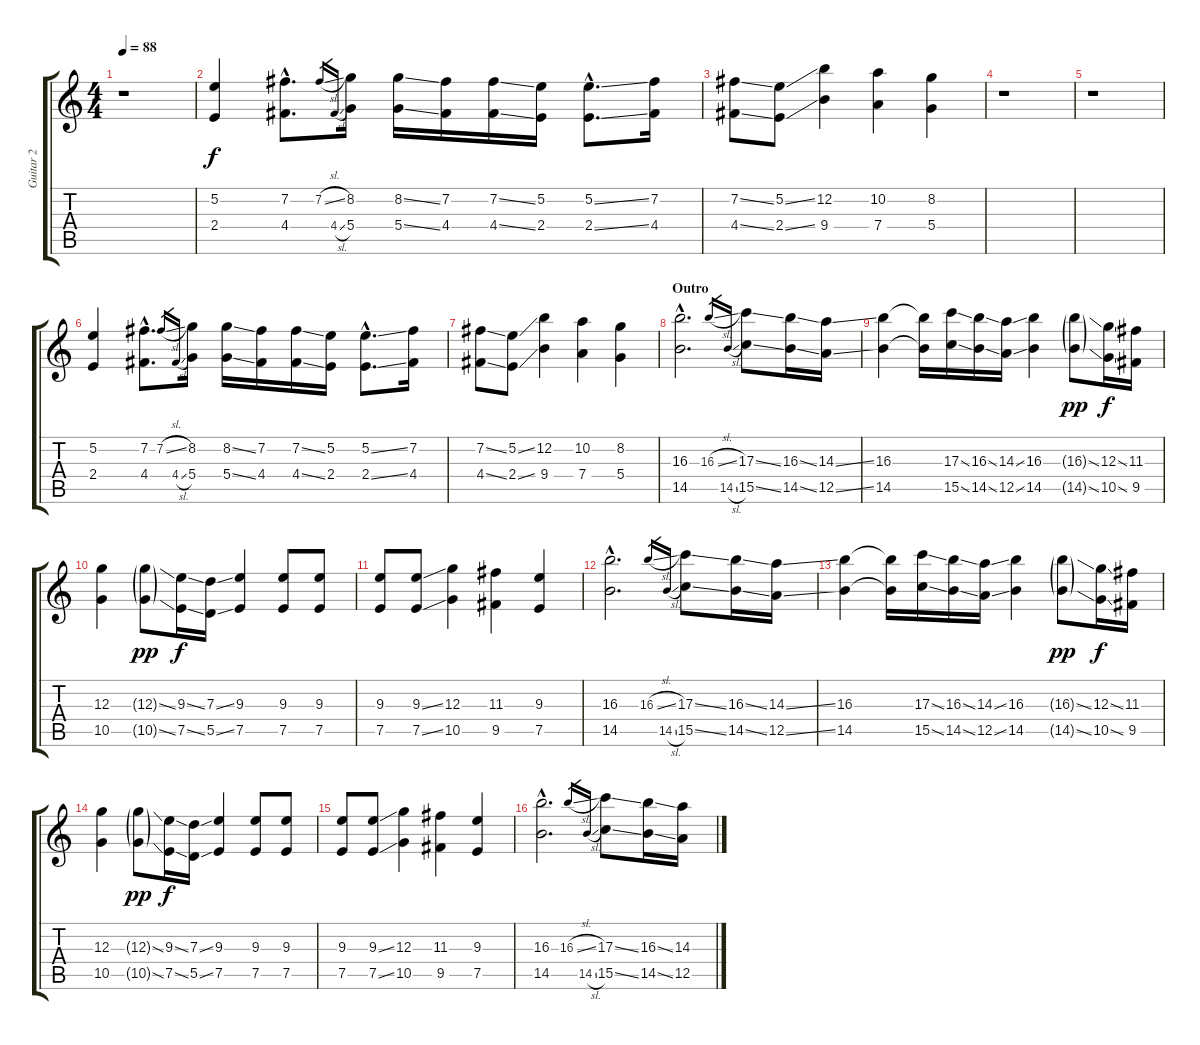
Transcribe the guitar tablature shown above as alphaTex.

\track ("Guitar 2" "Guitar 2") {instrument distortionguitar}
\staff {score tabs}
\tuning (E4 B3 G3 D3 A2 E2) {hide}
\ts (4 4)
\tempo 88
\clef g2
\ks c
r.1{dy f} |
(5.2 2.4).4 (7.2{hac} 4.4{hac}).8{d} 7.2{sl}.16{gr} 4.4{sl}.16{gr} (8.2 5.4).16 (8.2{ss} 5.4{ss}).16 (7.2 4.4).16 (7.2{ss} 4.4{ss}).16 (5.2 2.4).16 (5.2{ss hac} 2.4{ss hac}).8{d} (7.2 4.4).16 |
(7.2{ss} 4.4{ss}).8 (5.2{ss} 2.4{ss}).8 (12.2 9.4).4 (10.2 7.4).4 (8.2 5.4).4 |
r.1 |
r.1 |
(5.2 2.4).4 (7.2{hac} 4.4{hac}).8{d} 7.2{sl}.16{gr} 4.4{sl}.16{gr} (8.2 5.4).16 (8.2{ss} 5.4{ss}).16 (7.2 4.4).16 (7.2{ss} 4.4{ss}).16 (5.2 2.4).16 (5.2{ss hac} 2.4{ss hac}).8{d} (7.2 4.4).16 |
(7.2{ss} 4.4{ss}).8 (5.2{ss} 2.4{ss}).8 (12.2 9.4).4 (10.2 7.4).4 (8.2 5.4).4 |
\section ("" "Outro")
(16.3{hac} 14.5{hac}).2{d} 16.3{sl}.16{gr} 14.5{sl}.16{gr} (17.3{ss} 15.5{ss}).8 (16.3{ss} 14.5{ss}).16 (14.3{ss} 12.5{ss}).16 |
(16.3 14.5).4 (16.3{t} 14.5{t}).16 (17.3{ss} 15.5{ss}).16 (16.3{ss} 14.5{ss}).16 (14.3{ss} 12.5{ss}).16 (16.3 14.5).4 (16.3{ss g} 14.5{ss g}).8{dy pp} (12.3{ss} 10.5{ss}).16{dy f} (11.3 9.5).16 |
(12.3 10.5).4 (12.3{ss g} 10.5{ss g}).8{dy pp} (9.3{ss} 7.5{ss}).16{dy f} (7.3{ss} 5.5{ss}).16 (9.3 7.5).4 (9.3 7.5).8 (9.3 7.5).8 |
(9.3 7.5).8 (9.3{ss} 7.5{ss}).8 (12.3 10.5).4 (11.3 9.5).4 (9.3 7.5).4 |
(16.3{hac} 14.5{hac}).2{d} 16.3{sl}.16{gr} 14.5{sl}.16{gr} (17.3{ss} 15.5{ss}).8 (16.3{ss} 14.5{ss}).16 (14.3{ss} 12.5{ss}).16 |
(16.3 14.5).4 (16.3{t} 14.5{t}).16 (17.3{ss} 15.5{ss}).16 (16.3{ss} 14.5{ss}).16 (14.3{ss} 12.5{ss}).16 (16.3 14.5).4 (16.3{ss g} 14.5{ss g}).8{dy pp} (12.3{ss} 10.5{ss}).16{dy f} (11.3 9.5).16 |
(12.3 10.5).4 (12.3{ss g} 10.5{ss g}).8{dy pp} (9.3{ss} 7.5{ss}).16{dy f} (7.3{ss} 5.5{ss}).16 (9.3 7.5).4 (9.3 7.5).8 (9.3 7.5).8 |
(9.3 7.5).8 (9.3{ss} 7.5{ss}).8 (12.3 10.5).4 (11.3 9.5).4 (9.3 7.5).4 |
(16.3{hac} 14.5{hac}).2{d} 16.3{sl}.16{gr} 14.5{sl}.16{gr} (17.3{ss} 15.5{ss}).8 (16.3{ss} 14.5{ss}).16 (14.3{ss} 12.5{ss}).16
